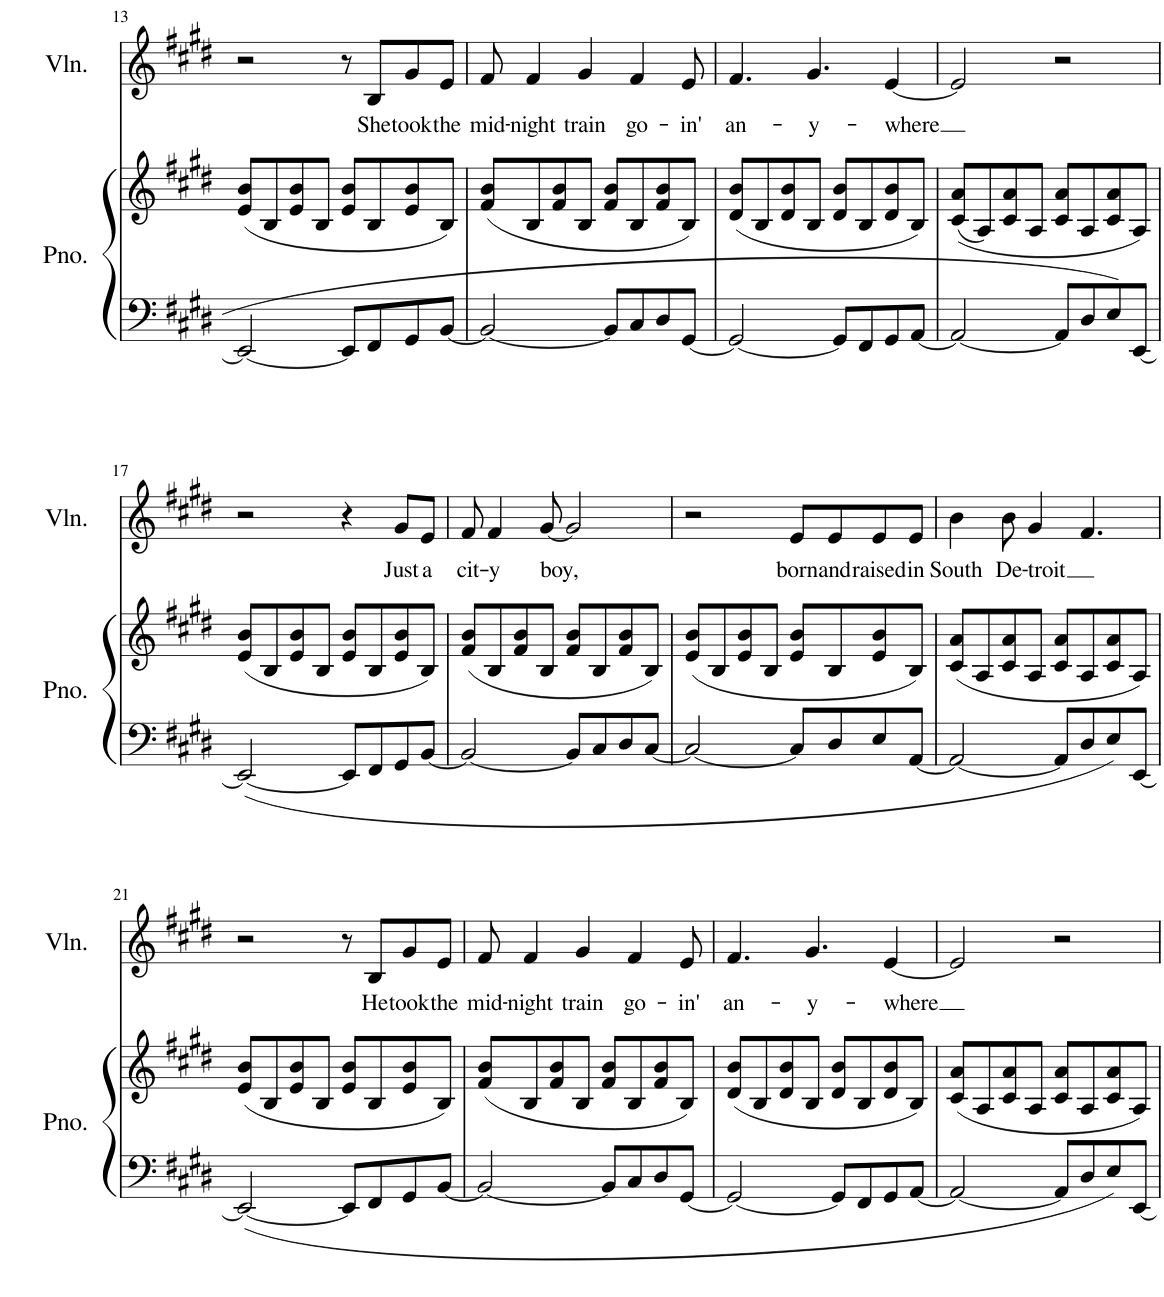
**kern	**kern	**kern	**text
*part2	*part2	*part1	*part1
*staff3	*staff2	*staff1	*staff1
*I"Piano	*	*I"Violin	*
*I'Pno.	*	*I'Vln.	*
!!LO:PB:g=z
*clefF4	*clefG2	*clefG2	*
*k[f#c#g#d#]	*k[f#c#g#d#]	*k[f#c#g#d#]	*
*M4/4	*M4/4	*M4/4	*
=13	=13	=13	=13
2EE/_	(8e/ 8b/L	2r	.
.	8B/	.	.
.	8e/ 8b/	.	.
.	8B/J	.	.
8EE/L]	8e/ 8b/L	8r	.
!	!	!	!LO:LY:b
8FF#/	8B/	8B/L	She
!	!	!	!LO:LY:b
8GG#/	8e/ 8b/	8g#/	took
!	!	!	!LO:LY:b
[8BB/J	8B/J)	8e/J	the
=14	=14	=14	=14
!	!	!	!LO:LY:b
2BB/_	(8f#/ 8b/L	8f#/	mid-
!	!	!	!LO:LY:b
.	8B/	4f#/	-night
.	8f#/ 8b/	.	.
!	!	!	!LO:LY:b
.	8B/J	4g#/	train
8BB/L]	8f#/ 8b/L	.	.
!	!	!	!LO:LY:b
8C#/	8B/	4f#/	go-
8D#/	8f#/ 8b/	.	.
!	!	!	!LO:LY:b
[8GG#/J	8B/J)	8e/	-in'
=15	=15	=15	=15
!	!	!	!LO:LY:b
2GG#/_	(8d#/ 8b/L	4.f#/	an-
.	8B/	.	.
.	8d#/ 8b/	.	.
!	!	!	!LO:LY:b
.	8B/J	4.g#/	-y-
8GG#/L]	8d#/ 8b/L	.	.
8FF#/	8B/	.	.
!	!	!	!LO:LY:b
8GG#/	8d#/ 8b/	[4e/	-where
[8AA/J	8B/J)	.	.
=16	=16	=16	=16
2AA/_	((8c#/ 8a/L	2e/]	.
.	8A/)	.	.
.	8c#/ 8a/	.	.
.	8A/J	.	.
8AA/L]	8c#/ 8a/L	2r	.
8D#/	8A/	.	.
8E/	8c#/ 8a/	.	.
[8EE/J	8A/J)	.	.
!!LO:LB:g=z
=17	=17	=17	=17
2EE/_	(8e/ 8b/L	2r	.
.	8B/	.	.
.	8e/ 8b/	.	.
.	8B/J	.	.
8EE/L]	8e/ 8b/L	4r	.
8FF#/	8B/	.	.
!	!	!	!LO:LY:b
8GG#/	8e/ 8b/	8g#/L	Just
!	!	!	!LO:LY:b
[8BB/J	8B/J)	8e/J	a
=18	=18	=18	=18
!	!	!	!LO:LY:b
2BB/_	(8f#/ 8b/L	8f#/	cit-
!	!	!	!LO:LY:b
.	8B/	4f#/	-y
.	8f#/ 8b/	.	.
!	!	!	!LO:LY:b
.	8B/J	[8g#/	boy,
8BB/L]	8f#/ 8b/L	2g#/]	.
8C#/	8B/	.	.
8D#/	8f#/ 8b/	.	.
[8C#/J	8B/J)	.	.
=19	=19	=19	=19
2C#/_	(8e/ 8b/L	2r	.
.	8B/	.	.
.	8e/ 8b/	.	.
.	8B/J	.	.
!	!	!	!LO:LY:b
8C#/L]	8e/ 8b/L	8e/L	born
!	!	!	!LO:LY:b
8D#/	8B/	8e/	and
!	!	!	!LO:LY:b
8E/	8e/ 8b/	8e/	raised
!	!	!	!LO:LY:b
[8AA/J	8B/J)	8e/J	in
=20	=20	=20	=20
!	!	!	!LO:LY:b
2AA/_	(8c#/ 8a/L	4b\	South
.	8A/	.	.
!	!	!	!LO:LY:b
.	8c#/ 8a/	8b\	De-
!	!	!	!LO:LY:b
.	8A/J	4g#/	-troit
8AA/L]	8c#/ 8a/L	.	.
8D#/	8A/	4.f#/	.
8E/	8c#/ 8a/	.	.
[8EE/J	8A/J)	.	.
!!LO:LB:g=z
=21	=21	=21	=21
2EE/_	(8e/ 8b/L	2r	.
.	8B/	.	.
.	8e/ 8b/	.	.
.	8B/J	.	.
8EE/L]	8e/ 8b/L	8r	.
!	!	!	!LO:LY:b
8FF#/	8B/	8B/L	He
!	!	!	!LO:LY:b
8GG#/	8e/ 8b/	8g#/	took
!	!	!	!LO:LY:b
[8BB/J	8B/J)	8e/J	the
=22	=22	=22	=22
!	!	!	!LO:LY:b
2BB/_	(8f#/ 8b/L	8f#/	mid-
!	!	!	!LO:LY:b
.	8B/	4f#/	-night
.	8f#/ 8b/	.	.
!	!	!	!LO:LY:b
.	8B/J	4g#/	train
8BB/L]	8f#/ 8b/L	.	.
!	!	!	!LO:LY:b
8C#/	8B/	4f#/	go-
8D#/	8f#/ 8b/	.	.
!	!	!	!LO:LY:b
[8GG#/J	8B/J)	8e/	-in'
=23	=23	=23	=23
!	!	!	!LO:LY:b
2GG#/_	(8d#/ 8b/L	4.f#/	an-
.	8B/	.	.
.	8d#/ 8b/	.	.
!	!	!	!LO:LY:b
.	8B/J	4.g#/	-y-
8GG#/L]	8d#/ 8b/L	.	.
8FF#/	8B/	.	.
!	!	!	!LO:LY:b
8GG#/	8d#/ 8b/	[4e/	-where
[8AA/J	8B/J)	.	.
=24	=24	=24	=24
2AA/_	(8c#/ 8a/L	2e/]	.
.	8A/	.	.
.	8c#/ 8a/	.	.
.	8A/J	.	.
8AA/L]	8c#/ 8a/L	2r	.
8D#/	8A/	.	.
8E/	8c#/ 8a/	.	.
[8EE/J	8A/J)	.	.
=	=	=	=
*-	*-	*-	*-
